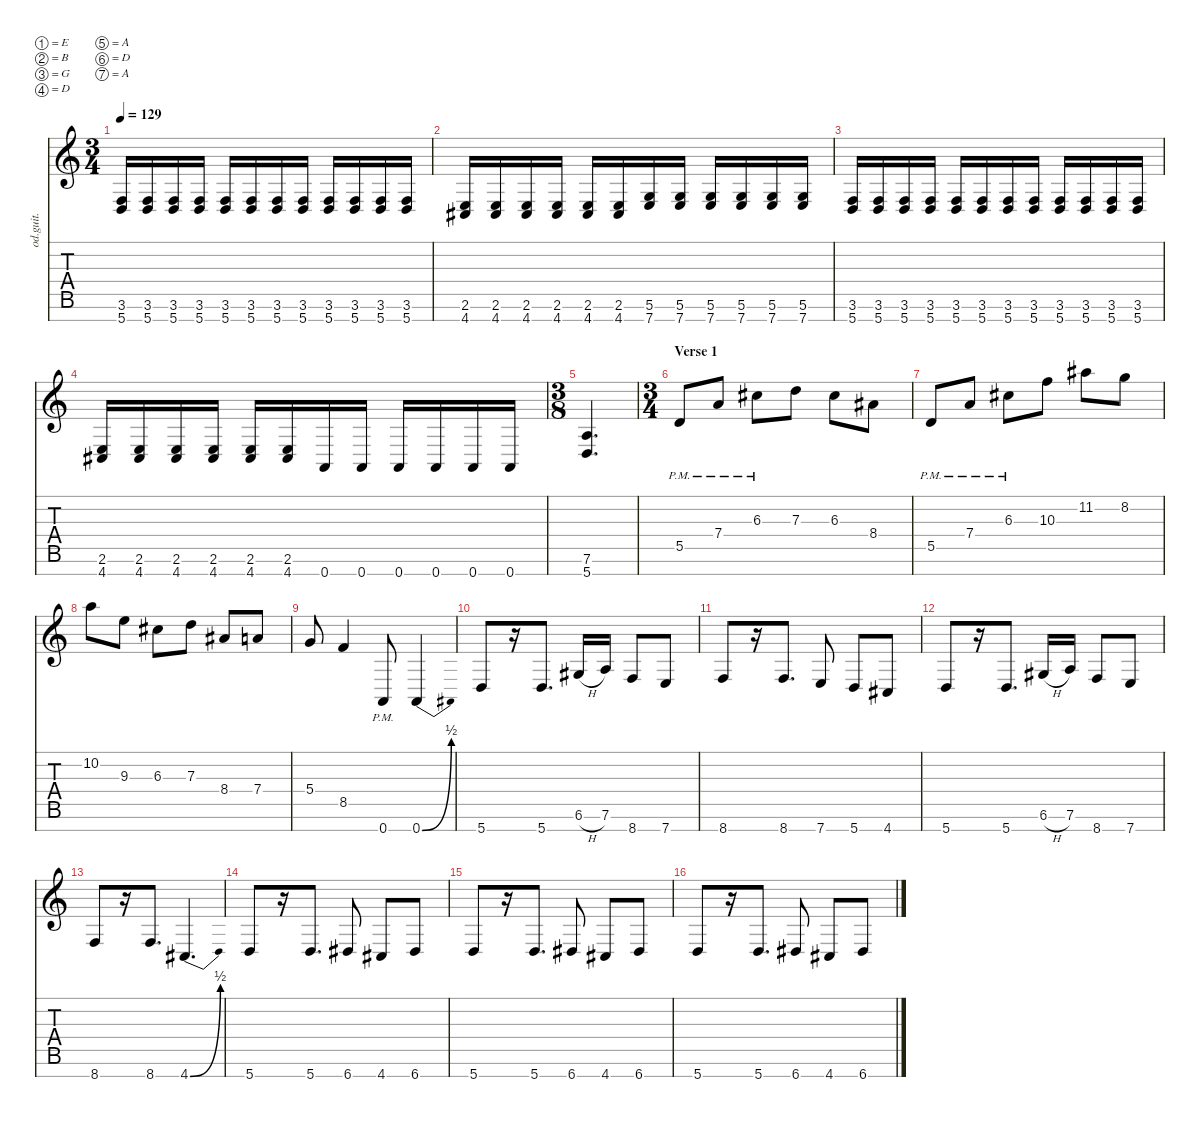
\defaultSystemsLayout 4
\hideDynamics
\bracketExtendMode nobrackets
\otherSystemsTrackNameOrientation horizontal
\track ("Electric Guitar" "od.guit.") {instrument overdrivenguitar}
\staff {score tabs}
\tuning (E4 B3 G3 D3 A2 D2 A1)
\ts (3 4)
\tempo 129
\clef g2
\ks c
(5.7 3.6).16{dy mf} (5.7 3.6).16 (5.7 3.6).16 (5.7 3.6).16 (5.7 3.6).16 (5.7 3.6).16 (5.7 3.6).16 (5.7 3.6).16 (5.7 3.6).16 (5.7 3.6).16 (5.7 3.6).16 (5.7 3.6).16 |
(4.7{acc #} 2.6).16 (4.7{acc #} 2.6).16 (4.7{acc #} 2.6).16 (4.7{acc #} 2.6).16 (4.7{acc #} 2.6).16 (4.7{acc #} 2.6).16 (7.7 5.6).16 (7.7 5.6).16 (7.7 5.6).16 (7.7 5.6).16 (7.7 5.6).16 (5.6 7.7).16 |
(5.7 3.6).16 (5.7 3.6).16 (5.7 3.6).16 (5.7 3.6).16 (5.7 3.6).16 (5.7 3.6).16 (5.7 3.6).16 (5.7 3.6).16 (5.7 3.6).16 (5.7 3.6).16 (5.7 3.6).16 (5.7 3.6).16 |
(4.7{acc #} 2.6).16 (4.7{acc #} 2.6).16 (4.7{acc #} 2.6).16 (4.7{acc #} 2.6).16 (4.7{acc #} 2.6).16 (4.7{acc #} 2.6).16 0.7.16 0.7.16 0.7.16 0.7.16 0.7.16 0.7.16 |
\ts (3 8)
\beaming (8 3)
(5.7 7.6).4{d} |
\ts (3 4)
\beaming (8 2 2 2)
\section ("" "Verse 1")
5.5{pm}.8 7.4{pm}.8 6.3{pm acc #}.8 7.3.8 6.3{acc #}.8 8.4{acc #}.8 |
5.5{pm}.8 7.4{pm}.8 6.3{pm acc #}.8 10.3.8 11.2{acc #}.8 8.2.8 |
10.2.8 9.3.8 6.3{acc #}.8 7.3.8 8.4{acc #}.8 7.4.8 |
5.4.8 8.5.4 0.7{pm}.8 0.7{be (bend 0 0 59.4 2)}.4 |
5.7.8 r.16 5.7.8{d} 6.6{h acc #}.16 7.6.16 8.7.8 7.7.8 |
8.7.8 r.16 8.7.8{d} 7.7.8 5.7.8 4.7{acc #}.8 |
5.7.8 r.16 5.7.8{d} 6.6{h acc #}.16 7.6.16 8.7.8 7.7.8 |
8.7.8 r.16 8.7.8{d} 4.7{be (bend 0 0 59.4 2) acc #}.4{d} |
5.7.8 r.16 5.7.8{d} 6.7{acc #}.8 4.7{acc #}.8 6.7{acc #}.8 |
5.7.8 r.16 5.7.8{d} 6.7{acc #}.8 4.7{acc #}.8 6.7{acc #}.8 |
5.7.8 r.16 5.7.8{d} 6.7{acc #}.8 4.7{acc #}.8 6.7{acc #}.8
